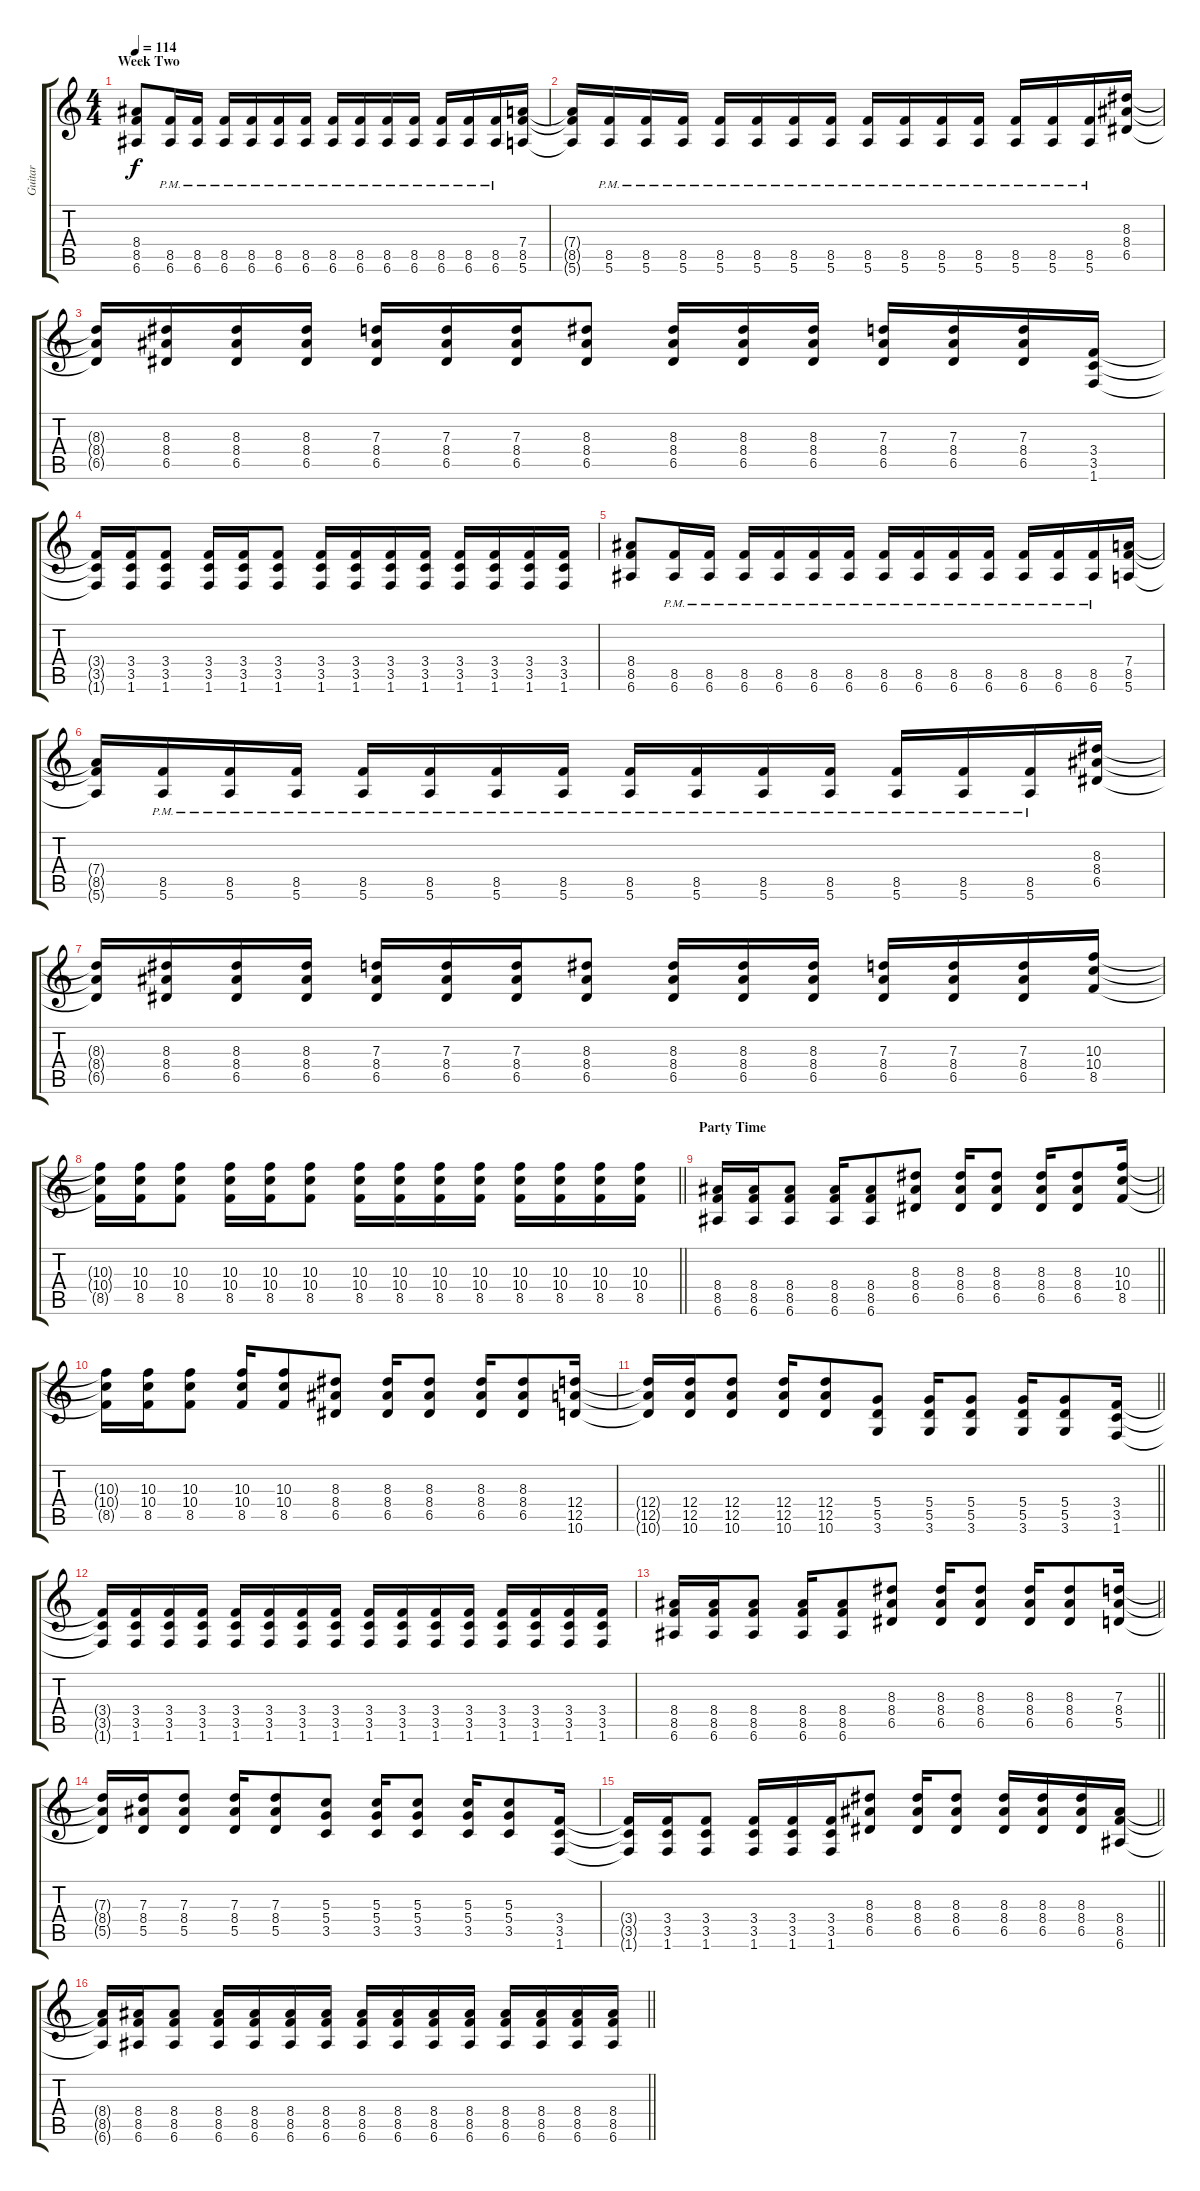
\track ("Guitar" "Guitar") {instrument electricguitarclean}
\staff {score tabs}
\tuning (E4 B3 G3 D3 A2 E2) {hide}
\ts (4 4)
\section ("" "Week Two")
\tempo 114
\clef g2
\ks c
(8.4 8.5 6.6).8{dy f} (8.5{pm} 6.6{pm}).16 (8.5{pm} 6.6{pm}).16 (8.5{pm} 6.6{pm}).16 (8.5{pm} 6.6{pm}).16 (8.5{pm} 6.6{pm}).16 (8.5{pm} 6.6{pm}).16 (8.5{pm} 6.6{pm}).16 (8.5{pm} 6.6{pm}).16 (8.5{pm} 6.6{pm}).16 (8.5{pm} 6.6{pm}).16 (8.5{pm} 6.6{pm}).16 (8.5{pm} 6.6{pm}).16 (8.5{pm} 6.6{pm}).16 (7.4 8.5 5.6).16 |
(7.4{t} 8.5{t} 5.6{t}).16 (8.5{pm} 5.6{pm}).16 (8.5{pm} 5.6{pm}).16 (8.5{pm} 5.6{pm}).16 (8.5{pm} 5.6{pm}).16 (8.5{pm} 5.6{pm}).16 (8.5{pm} 5.6{pm}).16 (8.5{pm} 5.6{pm}).16 (8.5{pm} 5.6{pm}).16 (8.5{pm} 5.6{pm}).16 (8.5{pm} 5.6{pm}).16 (8.5{pm} 5.6{pm}).16 (8.5{pm} 5.6{pm}).16 (8.5{pm} 5.6{pm}).16 (8.5{pm} 5.6{pm}).16 (8.3 8.4 6.5).16 |
(8.3{t} 8.4{t} 6.5{t}).16 (8.3 8.4 6.5).16 (8.3 8.4 6.5).16 (8.3 8.4 6.5).16 (7.3 8.4 6.5).16 (7.3 8.4 6.5).16 (7.3 8.4 6.5).16 (8.3 8.4 6.5).8 (8.3 8.4 6.5).16 (8.3 8.4 6.5).16 (8.3 8.4 6.5).16 (7.3 8.4 6.5).16 (7.3 8.4 6.5).16 (7.3 8.4 6.5).16 (3.4 3.5 1.6).16 |
(3.4{t} 3.5{t} 1.6{t}).16 (3.4 3.5 1.6).16 (3.4 3.5 1.6).8 (3.4 3.5 1.6).16 (3.4 3.5 1.6).16 (3.4 3.5 1.6).8 (3.4 3.5 1.6).16 (3.4 3.5 1.6).16 (3.4 3.5 1.6).16 (3.4 3.5 1.6).16 (3.4 3.5 1.6).16 (3.4 3.5 1.6).16 (3.4 3.5 1.6).16 (3.4 3.5 1.6).16 |
(8.4 8.5 6.6).8 (8.5{pm} 6.6{pm}).16 (8.5{pm} 6.6{pm}).16 (8.5{pm} 6.6{pm}).16 (8.5{pm} 6.6{pm}).16 (8.5{pm} 6.6{pm}).16 (8.5{pm} 6.6{pm}).16 (8.5{pm} 6.6{pm}).16 (8.5{pm} 6.6{pm}).16 (8.5{pm} 6.6{pm}).16 (8.5{pm} 6.6{pm}).16 (8.5{pm} 6.6{pm}).16 (8.5{pm} 6.6{pm}).16 (8.5{pm} 6.6{pm}).16 (7.4 8.5 5.6).16 |
(7.4{t} 8.5{t} 5.6{t}).16 (8.5{pm} 5.6{pm}).16 (8.5{pm} 5.6{pm}).16 (8.5{pm} 5.6{pm}).16 (8.5{pm} 5.6{pm}).16 (8.5{pm} 5.6{pm}).16 (8.5{pm} 5.6{pm}).16 (8.5{pm} 5.6{pm}).16 (8.5{pm} 5.6{pm}).16 (8.5{pm} 5.6{pm}).16 (8.5{pm} 5.6{pm}).16 (8.5{pm} 5.6{pm}).16 (8.5{pm} 5.6{pm}).16 (8.5{pm} 5.6{pm}).16 (8.5{pm} 5.6{pm}).16 (8.3 8.4 6.5).16 |
(8.3{t} 8.4{t} 6.5{t}).16 (8.3 8.4 6.5).16 (8.3 8.4 6.5).16 (8.3 8.4 6.5).16 (7.3 8.4 6.5).16 (7.3 8.4 6.5).16 (7.3 8.4 6.5).16 (8.3 8.4 6.5).8 (8.3 8.4 6.5).16 (8.3 8.4 6.5).16 (8.3 8.4 6.5).16 (7.3 8.4 6.5).16 (7.3 8.4 6.5).16 (7.3 8.4 6.5).16 (10.3 10.4 8.5).16 |
\barLineRight lightlight
(10.3{t} 10.4{t} 8.5{t}).16 (10.3 10.4 8.5).16 (10.3 10.4 8.5).8 (10.3 10.4 8.5).16 (10.3 10.4 8.5).16 (10.3 10.4 8.5).8 (10.3 10.4 8.5).16 (10.3 10.4 8.5).16 (10.3 10.4 8.5).16 (10.3 10.4 8.5).16 (10.3 10.4 8.5).16 (10.3 10.4 8.5).16 (10.3 10.4 8.5).16 (10.3 10.4 8.5).16 |
\section ("" "Party Time")
\barLineRight lightlight
(8.4 8.5 6.6).16{instrument distortionguitar} (8.4 8.5 6.6).16 (8.4 8.5 6.6).8 (8.4 8.5 6.6).16 (8.4 8.5 6.6).8 (8.3 8.4 6.5).8 (8.3 8.4 6.5).16 (8.3 8.4 6.5).8 (8.3 8.4 6.5).16 (8.3 8.4 6.5).8 (10.3 10.4 8.5).16 |
(10.3{t} 10.4{t} 8.5{t}).16 (10.3 10.4 8.5).16 (10.3 10.4 8.5).8 (10.3 10.4 8.5).16 (10.3 10.4 8.5).8 (8.3 8.4 6.5).8 (8.3 8.4 6.5).16 (8.3 8.4 6.5).8 (8.3 8.4 6.5).16 (8.3 8.4 6.5).8 (12.4 12.5 10.6).16 |
\barLineRight lightlight
(12.4{t} 12.5{t} 10.6{t}).16 (12.4 12.5 10.6).16 (12.4 12.5 10.6).8 (12.4 12.5 10.6).16 (12.4 12.5 10.6).8 (5.4 5.5 3.6).8 (5.4 5.5 3.6).16 (5.4 5.5 3.6).8 (5.4 5.5 3.6).16 (5.4 5.5 3.6).8 (3.4 3.5 1.6).16 |
(3.4{t} 3.5{t} 1.6{t}).16 (3.4 3.5 1.6).16 (3.4 3.5 1.6).16 (3.4 3.5 1.6).16 (3.4 3.5 1.6).16 (3.4 3.5 1.6).16 (3.4 3.5 1.6).16 (3.4 3.5 1.6).16 (3.4 3.5 1.6).16 (3.4 3.5 1.6).16 (3.4 3.5 1.6).16 (3.4 3.5 1.6).16 (3.4 3.5 1.6).16 (3.4 3.5 1.6).16 (3.4 3.5 1.6).16 (3.4 3.5 1.6).16 |
\barLineRight lightlight
(8.4 8.5 6.6).16 (8.4 8.5 6.6).16 (8.4 8.5 6.6).8 (8.4 8.5 6.6).16 (8.4 8.5 6.6).8 (8.3 8.4 6.5).8 (8.3 8.4 6.5).16 (8.3 8.4 6.5).8 (8.3 8.4 6.5).16 (8.3 8.4 6.5).8 (7.3 8.4 5.5).16 |
(7.3{t} 8.4{t} 5.5{t}).16 (7.3 8.4 5.5).16 (7.3 8.4 5.5).8 (7.3 8.4 5.5).16 (7.3 8.4 5.5).8 (5.3 5.4 3.5).8 (5.3 5.4 3.5).16 (5.3 5.4 3.5).8 (5.3 5.4 3.5).16 (5.3 5.4 3.5).8 (3.4 3.5 1.6).16 |
\barLineRight lightlight
(3.4{t} 3.5{t} 1.6{t}).16 (3.4 3.5 1.6).16 (3.4 3.5 1.6).8 (3.4 3.5 1.6).16 (3.4 3.5 1.6).16 (3.4 3.5 1.6).16 (8.3 8.4 6.5).8 (8.3 8.4 6.5).16 (8.3 8.4 6.5).8 (8.3 8.4 6.5).16 (8.3 8.4 6.5).16 (8.3 8.4 6.5).16 (8.4 8.5 6.6).16 |
\barLineRight lightlight
(8.4{t} 8.5{t} 6.6{t}).16 (8.4 8.5 6.6).16 (8.4 8.5 6.6).8 (8.4 8.5 6.6).16 (8.4 8.5 6.6).16 (8.4 8.5 6.6).16 (8.4 8.5 6.6).16 (8.4 8.5 6.6).16 (8.4 8.5 6.6).16 (8.4 8.5 6.6).16 (8.4 8.5 6.6).16 (8.4 8.5 6.6).16 (8.4 8.5 6.6).16 (8.4 8.5 6.6).16 (8.4 8.5 6.6).16
